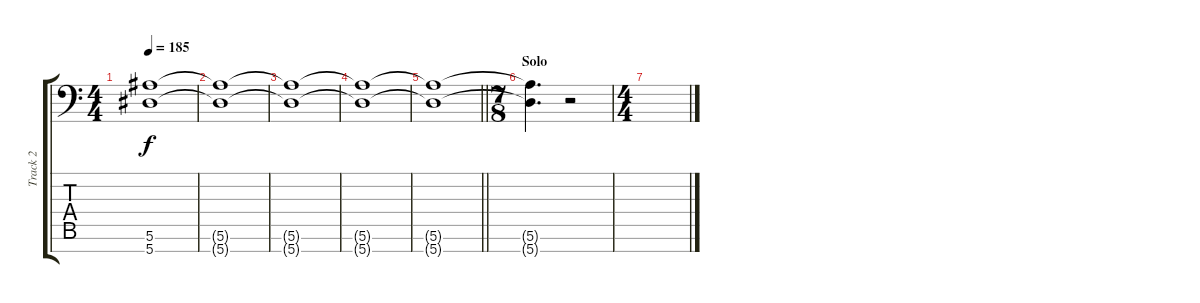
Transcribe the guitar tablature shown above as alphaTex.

\track ("Track 2" "Track 2") {instrument distortionguitar}
\staff {score tabs}
\tuning (F4 C4 Ab3 Eb3 Bb2 F2 Bb1) {hide}
\ts (4 4)
\tempo 185
\clef f4
\ks c
(5.6{t} 5.7{t}).1{dy f} |
(5.6{t} 5.7{t}).1 |
(5.6{t} 5.7{t}).1 |
(5.6{t} 5.7{t}).1 |
\barLineRight lightlight
(5.6{t} 5.7{t}).1 |
\ts (7 8)
\section ("" "Solo")
(5.6{t} 5.7{t}).4{d} r.2 |
\ts (4 4)
